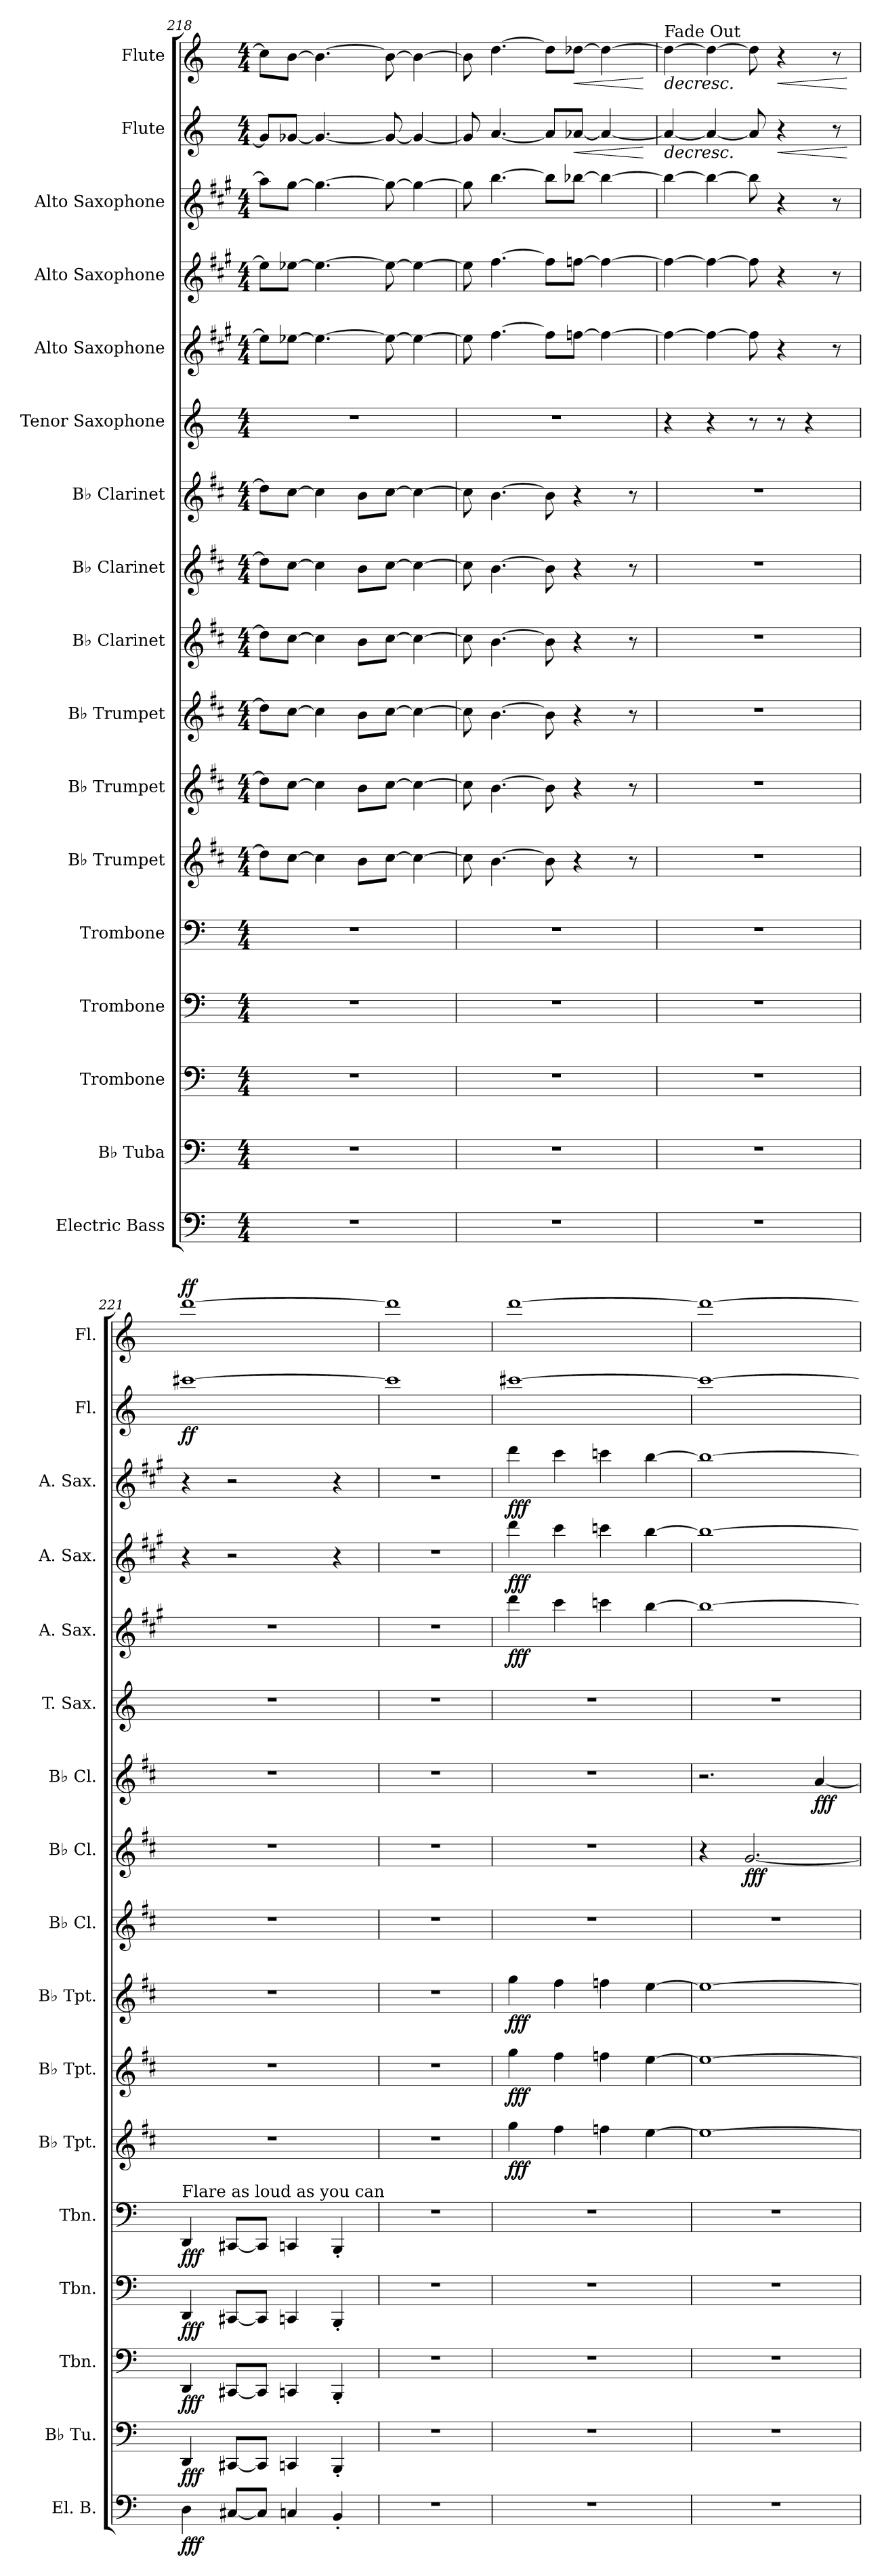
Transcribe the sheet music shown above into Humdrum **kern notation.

**kern	**dynam	**kern	**dynam	**kern	**dynam	**kern	**dynam	**kern	**dynam	**kern	**dynam	**kern	**dynam	**kern	**dynam	**kern	**kern	**dynam	**kern	**dynam	**kern	**kern	**dynam	**kern	**dynam	**kern	**dynam	**kern	**dynam	**kern	**dynam
*part17	*part17	*part16	*part16	*part15	*part15	*part14	*part14	*part13	*part13	*part12	*part12	*part11	*part11	*part10	*part10	*part9	*part8	*part8	*part7	*part7	*part6	*part5	*part5	*part4	*part4	*part3	*part3	*part2	*part2	*part1	*part1
*staff17	*staff17	*staff16	*staff16	*staff15	*staff15	*staff14	*staff14	*staff13	*staff13	*staff12	*staff12	*staff11	*staff11	*staff10	*staff10	*staff9	*staff8	*staff8	*staff7	*staff7	*staff6	*staff5	*staff5	*staff4	*staff4	*staff3	*staff3	*staff2	*staff2	*staff1	*staff1
*I"Electric Bass	*	*I"B♭ Tuba	*	*I"Trombone	*	*I"Trombone	*	*I"Trombone	*	*I"B♭ Trumpet	*	*I"B♭ Trumpet	*	*I"B♭ Trumpet	*	*I"B♭ Clarinet	*I"B♭ Clarinet	*	*I"B♭ Clarinet	*	*I"Tenor Saxophone	*I"Alto Saxophone	*	*I"Alto Saxophone	*	*I"Alto Saxophone	*	*I"Flute	*	*I"Flute	*
*I'El. B.	*	*I'B♭ Tu.	*	*I'Tbn.	*	*I'Tbn.	*	*I'Tbn.	*	*I'B♭ Tpt.	*	*I'B♭ Tpt.	*	*I'B♭ Tpt.	*	*I'B♭ Cl.	*I'B♭ Cl.	*	*I'B♭ Cl.	*	*I'T. Sax.	*I'A. Sax.	*	*I'A. Sax.	*	*I'A. Sax.	*	*I'Fl.	*	*I'Fl.	*
*clefF4	*	*clefF4	*	*clefF4	*	*clefF4	*	*clefF4	*	*clefG2	*	*clefG2	*	*clefG2	*	*clefG2	*clefG2	*	*clefG2	*	*clefG2	*clefG2	*	*clefG2	*	*clefG2	*	*clefG2	*	*clefG2	*
*ITrd7c12	*	*	*	*	*	*	*	*	*	*ITrd1c2	*	*ITrd1c2	*	*ITrd1c2	*	*ITrd1c2	*ITrd1c2	*	*ITrd1c2	*	*ITrd8c14	*ITrd5c9	*	*ITrd5c9	*	*ITrd5c9	*	*	*	*	*
*k[]	*	*k[]	*	*k[]	*	*k[]	*	*k[]	*	*k[]	*	*k[]	*	*k[]	*	*k[]	*k[]	*	*k[]	*	*k[]	*k[]	*	*k[]	*	*k[]	*	*k[]	*	*k[]	*
*M4/4	*	*M4/4	*	*M4/4	*	*M4/4	*	*M4/4	*	*M4/4	*	*M4/4	*	*M4/4	*	*M4/4	*M4/4	*	*M4/4	*	*M4/4	*M4/4	*	*M4/4	*	*M4/4	*	*M4/4	*	*M4/4	*
=218	=218	=218	=218	=218	=218	=218	=218	=218	=218	=218	=218	=218	=218	=218	=218	=218	=218	=218	=218	=218	=218	=218	=218	=218	=218	=218	=218	=218	=218	=218	=218
1r	.	1r	.	1r	.	1r	.	1r	.	8cc\L]	.	8cc\L]	.	8cc\L]	.	8cc\L]	8cc\L]	.	8cc\L]	.	1r	8g\L]	.	8g\L]	.	8cc\L]	.	8g/L]	.	8cc\L]	.
.	.	.	.	.	.	.	.	.	.	[8b\J	.	[8b\J	.	[8b\J	.	[8b\J	[8b\J	.	[8b\J	.	.	[8g-X\J	.	[8g-X\J	.	[8b\J	.	[8g-X/J	.	[8b\J	.
.	.	.	.	.	.	.	.	.	.	4b\]	.	4b\]	.	4b\]	.	4b\]	4b\]	.	4b\]	.	.	4.g-\_	.	4.g-\_	.	4.b\_	.	4.g-/_	.	4.b\_	.
.	.	.	.	.	.	.	.	.	.	8a\L	.	8a\L	.	8a\L	.	8a\L	8a\L	.	8a\L	.	.	.	.	.	.	.	.	.	.	.	.
.	.	.	.	.	.	.	.	.	.	[8b\J	.	[8b\J	.	[8b\J	.	[8b\J	[8b\J	.	[8b\J	.	.	8g-\_	.	8g-\_	.	8b\_	.	8g-/_	.	8b\_	.
.	.	.	.	.	.	.	.	.	.	4b\_	.	4b\_	.	4b\_	.	4b\_	4b\_	.	4b\_	.	.	4g-\_	.	4g-\_	.	4b\_	.	4g-/_	.	4b\_	.
=219	=219	=219	=219	=219	=219	=219	=219	=219	=219	=219	=219	=219	=219	=219	=219	=219	=219	=219	=219	=219	=219	=219	=219	=219	=219	=219	=219	=219	=219	=219	=219
1r	.	1r	.	1r	.	1r	.	1r	.	8b\]	.	8b\]	.	8b\]	.	8b\]	8b\]	.	8b\]	.	1r	8g-\]	.	8g-\]	.	8b\]	.	8g-/]	.	8b\]	.
.	.	.	.	.	.	.	.	.	.	[4.a\	.	[4.a\	.	[4.a\	.	[4.a\	[4.a\	.	[4.a\	.	.	[4.a\	.	[4.a\	.	[4.dd\	.	[4.a/	.	[4.dd\	.
.	.	.	.	.	.	.	.	.	.	8a\]	.	8a\]	.	8a\]	.	8a\]	8a\]	.	8a\]	.	.	8a\L]	.	8a\L]	.	8dd\L]	.	8a/L]	.	8dd\L]	.
!	!	!	!	!	!	!	!	!	!	!	!	!	!	!	!	!	!	!	!	!	!	!	!	!	!	!	!	!	!LO:HP:b	!	!LO:HP:b
.	.	.	.	.	.	.	.	.	.	4r	.	4r	.	4r	.	4r	4r	.	4r	.	.	[8a-X\J	.	[8a-X\J	.	[8dd-X\J	.	[8a-X/J	<	[8dd-X\J	<
.	.	.	.	.	.	.	.	.	.	.	.	.	.	.	.	.	.	.	.	.	.	4a-\_	.	4a-\_	.	4dd-\_	.	4a-/_	.	4dd-\_	.
.	.	.	.	.	.	.	.	.	.	8r	.	8r	.	8r	.	8r	8r	.	8r	.	.	.	.	.	.	.	.	.	.	.	.
.	.	.	.	.	.	.	.	.	.	.	.	.	.	.	.	.	.	.	.	.	.	.	.	.	.	.	.	.	[	.	[
=220	=220	=220	=220	=220	=220	=220	=220	=220	=220	=220	=220	=220	=220	=220	=220	=220	=220	=220	=220	=220	=220	=220	=220	=220	=220	=220	=220	=220	=220	=220	=220
!	!	!	!	!	!	!	!	!	!	!	!	!	!	!	!	!	!	!	!	!	!	!	!	!	!	!	!	!	!	!LO:TX:a:t=Fade Out	!
!	!	!	!	!	!	!	!	!	!	!	!	!	!	!	!	!	!	!	!	!	!	!	!	!	!	!	!	!	!LO:HP:b	!	!LO:HP:b
1r	.	1r	.	1r	.	1r	.	1r	.	1r	.	1r	.	1r	.	1r	1r	.	1r	.	4r	4a-\_	.	4a-\_	.	4dd-\_	.	4a-/_	>	4dd-\_	>
.	.	.	.	.	.	.	.	.	.	.	.	.	.	.	.	.	.	.	.	.	4r	4a-\_	.	4a-\_	.	4dd-\_	.	4a-/_	.	4dd-\_	.
.	.	.	.	.	.	.	.	.	.	.	.	.	.	.	.	.	.	.	.	.	8r	8a-\]	.	8a-\]	.	8dd-\]	.	8a-/]	.	8dd-\]	.
*	*	*	*	*	*	*	*	*	*	*	*	*	*	*	*	*	*	*	*	*	*	*	*	*	*	*	*	*	*	*MM160	*
!	!	!	!	!	!	!	!	!	!	!	!	!	!	!	!	!	!	!	!	!	!	!	!	!	!	!	!	!	!LO:HP:b	!	!LO:HP:b
.	.	.	.	.	.	.	.	.	.	.	.	.	.	.	.	.	.	.	.	.	8r	4r	.	4r	.	4r	.	4r	<	4r	<
.	.	.	.	.	.	.	.	.	.	.	.	.	.	.	.	.	.	.	.	.	4r	.	.	.	.	.	.	.	.	.	.
.	.	.	.	.	.	.	.	.	.	.	.	.	.	.	.	.	.	.	.	.	.	8r	.	8r	.	8r	.	8r	.	8r	.
.	.	.	.	.	.	.	.	.	.	.	.	.	.	.	.	.	.	.	.	.	.	.	.	.	.	.	.	.	] [	.	] [
!!LO:PB:g=z
=221	=221	=221	=221	=221	=221	=221	=221	=221	=221	=221	=221	=221	=221	=221	=221	=221	=221	=221	=221	=221	=221	=221	=221	=221	=221	=221	=221	=221	=221	=221	=221
!	!	!	!	!	!	!	!	!LO:TX:a:t=Flare as loud as you can	!	!	!	!	!	!	!	!	!	!	!	!	!	!	!	!	!	!	!	!	!	!	!
!	!LO:DY:b	!	!LO:DY:b	!	!LO:DY:b	!	!LO:DY:b	!	!LO:DY:b	!	!	!	!	!	!	!	!	!	!	!	!	!	!	!	!	!	!	!	!LO:DY:b	!	!LO:DY:a
4DD\	fff	4DD/	fff	4DD/	fff	4DD/	fff	4DD/	fff	1r	.	1r	.	1r	.	1r	1r	.	1r	.	1r	1r	.	4r	.	4r	.	[1ccc#X	ff	[1ddd	ff
[8CC#X/L	.	[8CC#X/L	.	[8CC#X/L	.	[8CC#X/L	.	[8CC#X/L	.	.	.	.	.	.	.	.	.	.	.	.	.	.	.	2r	.	2r	.	.	.	.	.
8CC#/J]	.	8CC#/J]	.	8CC#/J]	.	8CC#/J]	.	8CC#/J]	.	.	.	.	.	.	.	.	.	.	.	.	.	.	.	.	.	.	.	.	.	.	.
4CCn/	.	4CCn/	.	4CCn/	.	4CCn/	.	4CCn/	.	.	.	.	.	.	.	.	.	.	.	.	.	.	.	.	.	.	.	.	.	.	.
4BBB'/	.	4BBB'/	.	4BBB'/	.	4BBB'/	.	4BBB'/	.	.	.	.	.	.	.	.	.	.	.	.	.	.	.	4r	.	4r	.	.	.	.	.
=222	=222	=222	=222	=222	=222	=222	=222	=222	=222	=222	=222	=222	=222	=222	=222	=222	=222	=222	=222	=222	=222	=222	=222	=222	=222	=222	=222	=222	=222	=222	=222
1r	.	1r	.	1r	.	1r	.	1r	.	1r	.	1r	.	1r	.	1r	1r	.	1r	.	1r	1r	.	1r	.	1r	.	1ccc#]	.	1ddd]	.
=223	=223	=223	=223	=223	=223	=223	=223	=223	=223	=223	=223	=223	=223	=223	=223	=223	=223	=223	=223	=223	=223	=223	=223	=223	=223	=223	=223	=223	=223	=223	=223
!	!	!	!	!	!	!	!	!	!	!	!LO:DY:b	!	!LO:DY:b	!	!LO:DY:b	!	!	!	!	!	!	!	!LO:DY:b	!	!LO:DY:b	!	!LO:DY:b	!	!	!	!
1r	.	1r	.	1r	.	1r	.	1r	.	4ff\	fff	4ff\	fff	4ff\	fff	1r	1r	.	1r	.	1r	4ff\	fff	4ff\	fff	4ff\	fff	[1ccc#X	.	[1ddd	.
.	.	.	.	.	.	.	.	.	.	4ee\	.	4ee\	.	4ee\	.	.	.	.	.	.	.	4ee\	.	4ee\	.	4ee\	.	.	.	.	.
.	.	.	.	.	.	.	.	.	.	4ee-X\	.	4ee-X\	.	4ee-X\	.	.	.	.	.	.	.	4ee-X\	.	4ee-X\	.	4ee-X\	.	.	.	.	.
.	.	.	.	.	.	.	.	.	.	[4dd\	.	[4dd\	.	[4dd\	.	.	.	.	.	.	.	[4dd\	.	[4dd\	.	[4dd\	.	.	.	.	.
=224	=224	=224	=224	=224	=224	=224	=224	=224	=224	=224	=224	=224	=224	=224	=224	=224	=224	=224	=224	=224	=224	=224	=224	=224	=224	=224	=224	=224	=224	=224	=224
1r	.	1r	.	1r	.	1r	.	1r	.	1dd_	.	1dd_	.	1dd_	.	1r	4r	.	2.r	.	1r	1dd_	.	1dd_	.	1dd_	.	1ccc#_	.	1ddd_	.
!	!	!	!	!	!	!	!	!	!	!	!	!	!	!	!	!	!	!LO:DY:b	!	!	!	!	!	!	!	!	!	!	!	!	!
.	.	.	.	.	.	.	.	.	.	.	.	.	.	.	.	.	[2.f/	fff	.	.	.	.	.	.	.	.	.	.	.	.	.
!	!	!	!	!	!	!	!	!	!	!	!	!	!	!	!	!	!	!	!	!LO:DY:b	!	!	!	!	!	!	!	!	!	!	!
.	.	.	.	.	.	.	.	.	.	.	.	.	.	.	.	.	.	.	[4g/	fff	.	.	.	.	.	.	.	.	.	.	.
=	=	=	=	=	=	=	=	=	=	=	=	=	=	=	=	=	=	=	=	=	=	=	=	=	=	=	=	=	=	=	=
*-	*-	*-	*-	*-	*-	*-	*-	*-	*-	*-	*-	*-	*-	*-	*-	*-	*-	*-	*-	*-	*-	*-	*-	*-	*-	*-	*-	*-	*-	*-	*-
